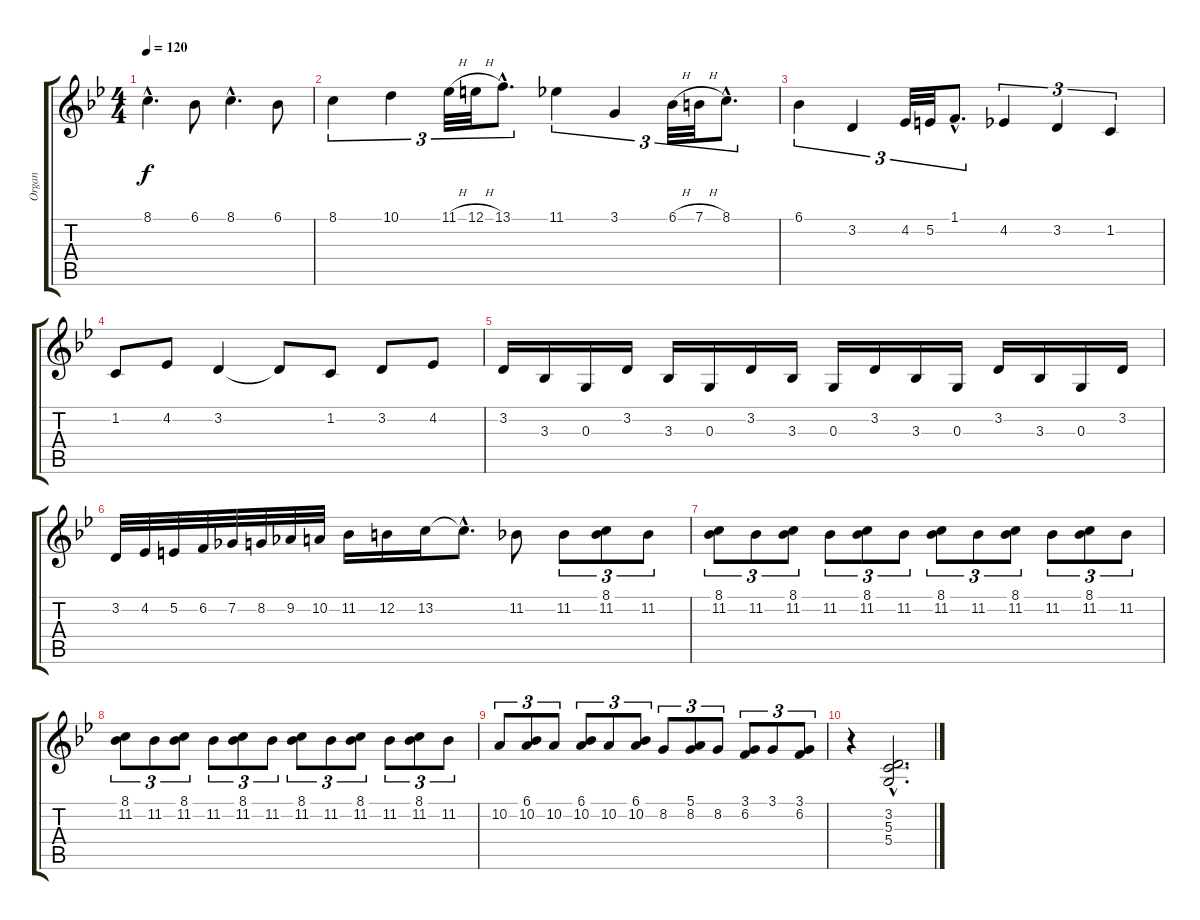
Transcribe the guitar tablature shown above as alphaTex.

\track ("Organ" "Organ") {instrument drawbarorgan}
\staff {score tabs}
\tuning (E4 B3 G3 D3 A2 E2) {hide}
\ts (4 4)
\tempo 120
\clef g2
\ks bb
8.1{hac}.4{d dy f} 6.1.8 8.1{hac}.4{d} 6.1.8 |
8.1.4{tu (3 2)} 10.1.4{tu (3 2)} 11.1{h}.32{tu (3 2)} 12.1{h}.32{tu (3 2)} 13.1{hac}.8{d tu (3 2)} 11.1.4{tu (3 2)} 3.1.4{tu (3 2)} 6.1{h}.32{tu (3 2)} 7.1{h}.32{tu (3 2)} 8.1{hac}.8{d tu (3 2)} |
6.1.4{tu (3 2)} 3.2.4{tu (3 2)} 4.2.32{tu (3 2)} 5.2.32{tu (3 2)} 1.1{hac}.8{d tu (3 2)} 4.2.4{tu (3 2)} 3.2.4{tu (3 2)} 1.2.4{tu (3 2)} |
1.2.8 4.2.8 3.2.4 3.2{t}.8 1.2.8 3.2.8 4.2.8 |
3.2.16 3.3.16 0.3.16 3.2.16 3.3.16 0.3.16 3.2.16 3.3.16 0.3.16 3.2.16 3.3.16 0.3.16 3.2.16 3.3.16 0.3.16 3.2.16 |
3.2.32 4.2.32 5.2.32 6.2.32 7.2.32 8.2.32 9.2.32 10.2.32 11.2.16 12.2.16 13.2.16 13.2{hac t}.8{d} 11.2.8 11.2.8{tu (3 2)} (8.1 11.2).8{tu (3 2)} 11.2.8{tu (3 2)} |
(8.1 11.2).8{tu (3 2)} 11.2.8{tu (3 2)} (8.1 11.2).8{tu (3 2)} 11.2.8{tu (3 2)} (8.1 11.2).8{tu (3 2)} 11.2.8{tu (3 2)} (8.1 11.2).8{tu (3 2)} 11.2.8{tu (3 2)} (8.1 11.2).8{tu (3 2)} 11.2.8{tu (3 2)} (8.1 11.2).8{tu (3 2)} 11.2.8{tu (3 2)} |
(8.1 11.2).8{tu (3 2)} 11.2.8{tu (3 2)} (8.1 11.2).8{tu (3 2)} 11.2.8{tu (3 2)} (8.1 11.2).8{tu (3 2)} 11.2.8{tu (3 2)} (8.1 11.2).8{tu (3 2)} 11.2.8{tu (3 2)} (8.1 11.2).8{tu (3 2)} 11.2.8{tu (3 2)} (8.1 11.2).8{tu (3 2)} 11.2.8{tu (3 2)} |
10.2.8{tu (3 2)} (6.1 10.2).8{tu (3 2)} 10.2.8{tu (3 2)} (6.1 10.2).8{tu (3 2)} 10.2.8{tu (3 2)} (6.1 10.2).8{tu (3 2)} 8.2.8{tu (3 2)} (5.1 8.2).8{tu (3 2)} 8.2.8{tu (3 2)} (3.1 6.2).8{tu (3 2)} 3.1.8{tu (3 2)} (3.1 6.2).8{tu (3 2)} |
r.4 (3.2{hac} 5.3{hac} 5.4{hac}).2{d}
